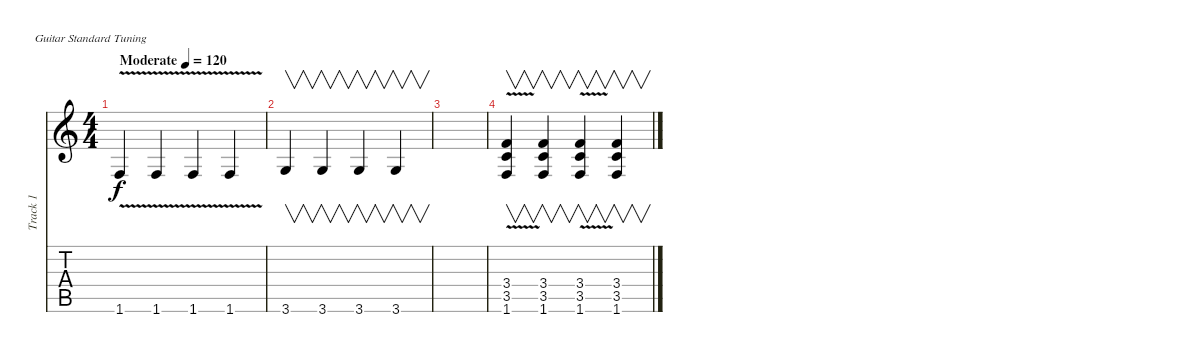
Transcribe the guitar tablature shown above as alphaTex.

\defaultSystemsLayout 4
\bracketExtendMode nobrackets
\otherSystemsTrackNameOrientation horizontal
\track ("Track 1" "Track 1") {instrument acousticguitarsteel}
\staff {score tabs}
\tuning (E4 B3 G3 D3 A2 E2)
\ts (4 4)
\beaming (8 2 2 2 2)
\tempo (120 "Moderate")
\clef g2
\ks c
1.6{v}.4{dy f instrument acousticguitarsteel beam Up} 1.6{v}.4{beam Up} 1.6{v}.4{beam Up} 1.6{v}.4{beam Up} |
3.6.4{v beam Up} 3.6.4{v beam Up} 3.6.4{v beam Up} 3.6.4{v beam Up} |
|
(3.4 3.5 1.6{v}).4{v beam Up} (3.4 3.5 1.6).4{v beam Up} (3.4 3.5 1.6{v}).4{v beam Up} (3.4 3.5 1.6).4{v beam Up}
